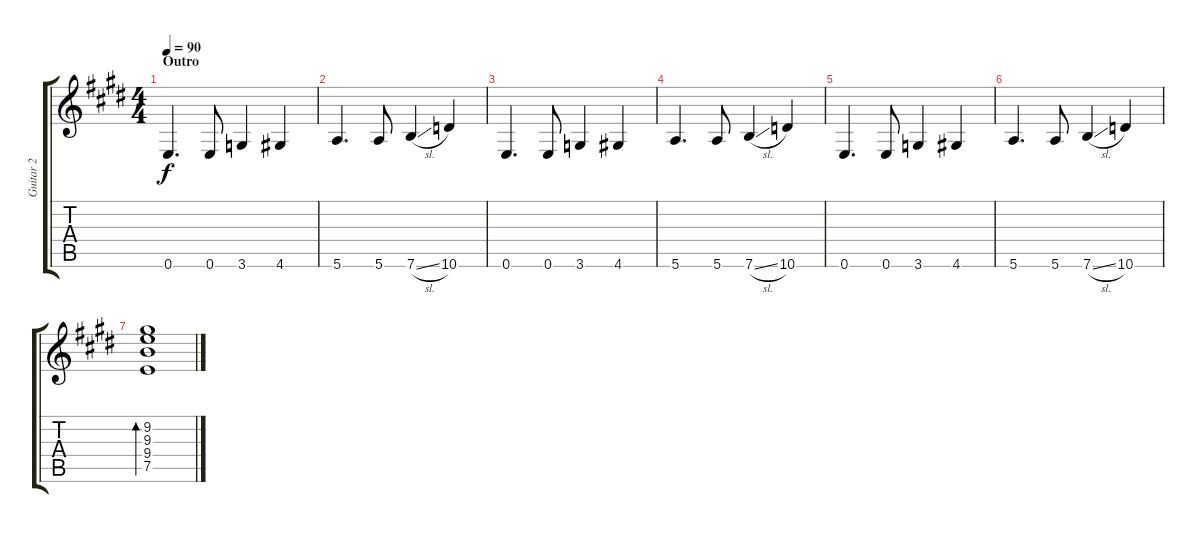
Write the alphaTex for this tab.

\track ("Guitar 2" "Guitar 2") {instrument acousticguitarsteel}
\staff {score tabs}
\tuning (E4 B3 G3 D3 A2 E2) {hide}
\ts (4 4)
\section ("" "Outro")
\tempo 90
\clef g2
\ks e
0.6.4{d dy f} 0.6.8 3.6.4 4.6.4 |
5.6.4{d} 5.6.8 7.6{sl}.4 10.6.4 |
0.6.4{d} 0.6.8 3.6.4 4.6.4 |
5.6.4{d} 5.6.8 7.6{sl}.4 10.6.4 |
0.6.4{d} 0.6.8 3.6.4 4.6.4 |
5.6.4{d} 5.6.8 7.6{sl}.4 10.6.4 |
(9.2 9.3 9.4 7.5).1{bd 480}
